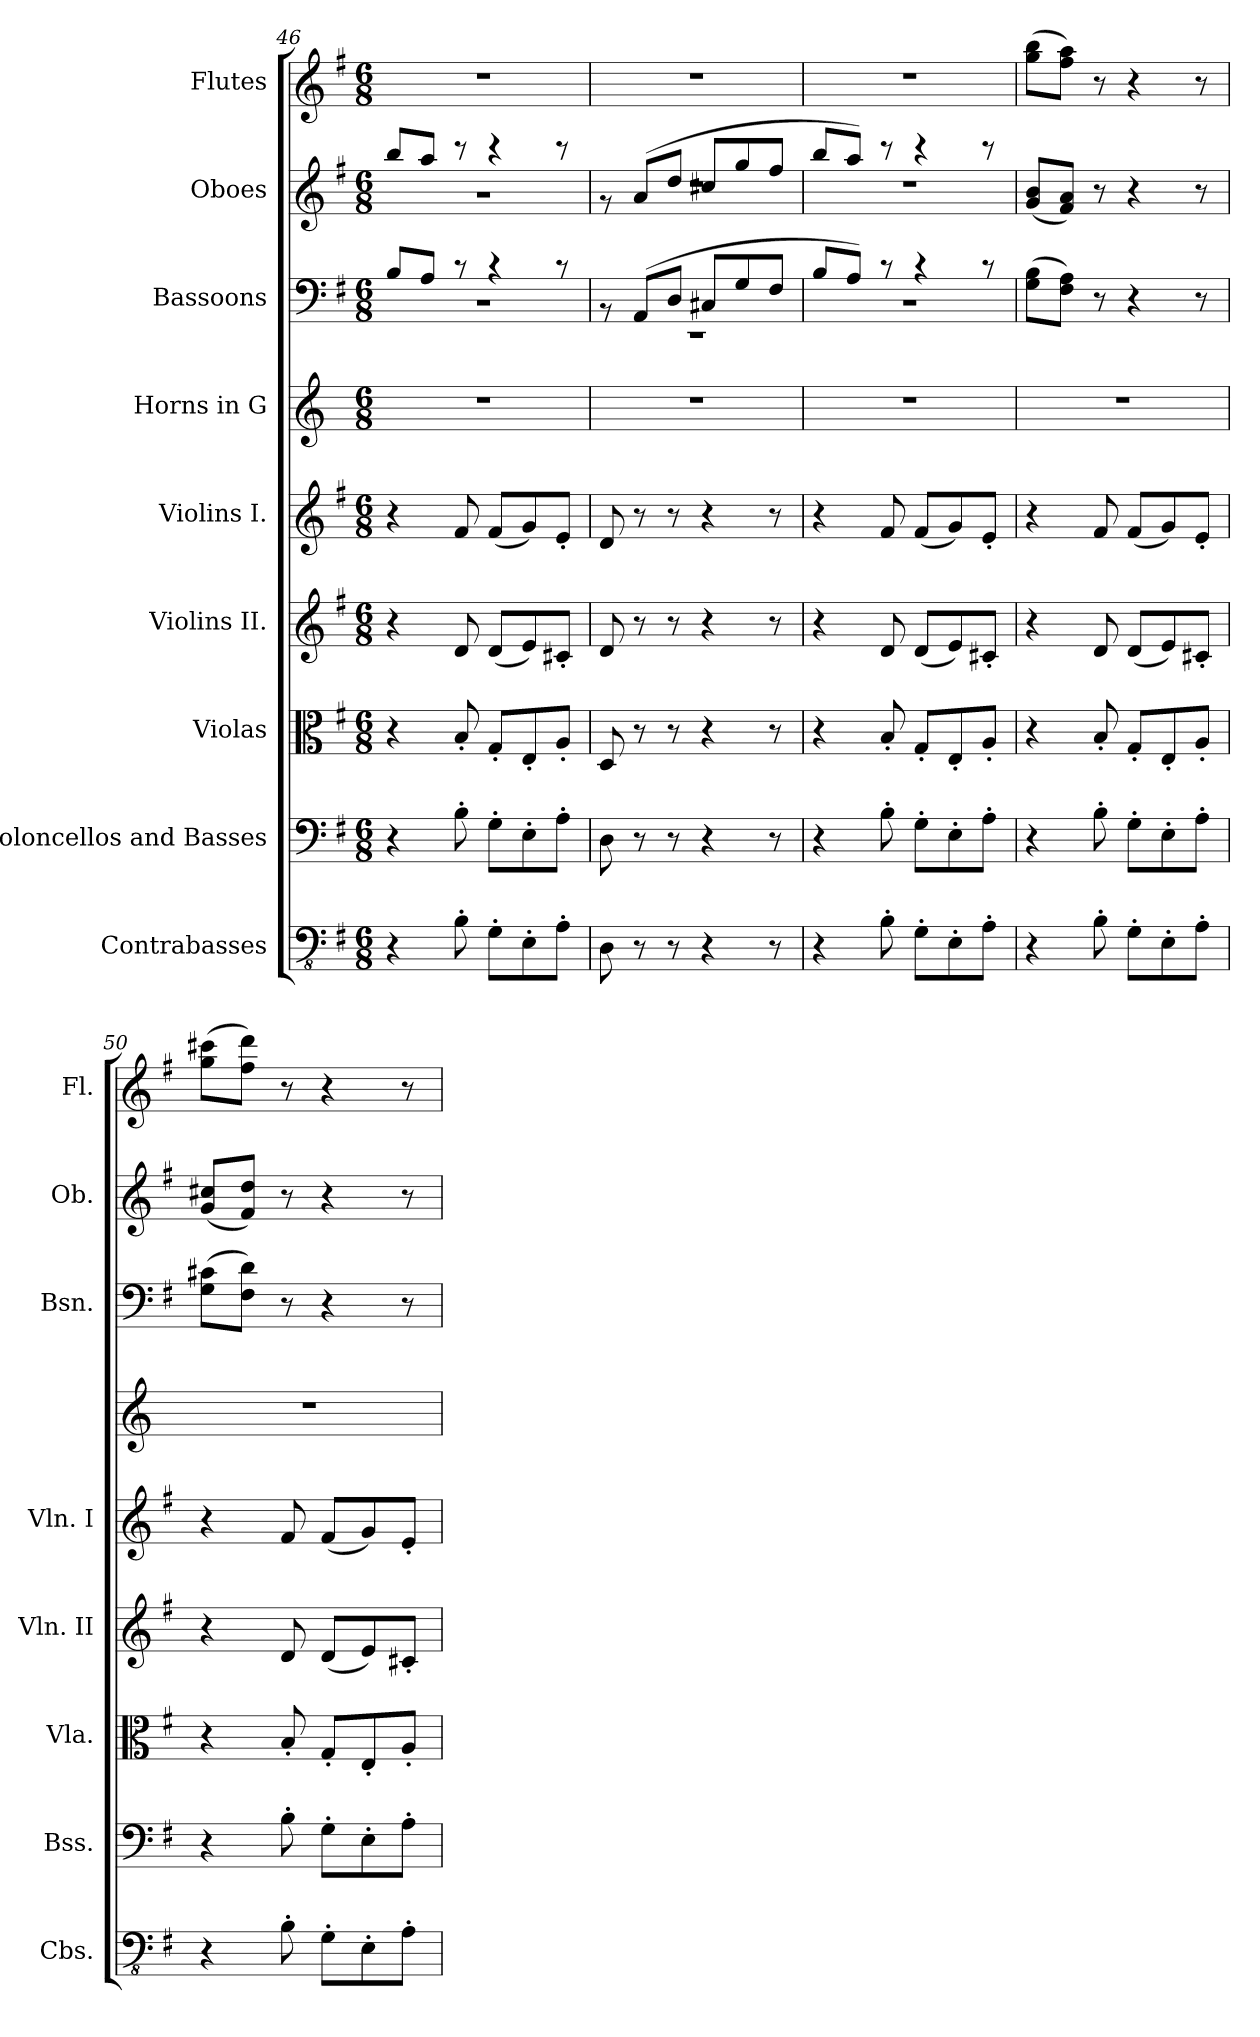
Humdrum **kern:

**kern	**kern	**kern	**kern	**kern	**kern	**kern	**kern	**kern
*part9	*part8	*part7	*part6	*part5	*part4	*part3	*part2	*part1
*staff9	*staff8	*staff7	*staff6	*staff5	*staff4	*staff3	*staff2	*staff1
*I"Contrabasses	*I"Violoncellos and Basses	*I"Violas	*I"Violins II.	*I"Violins I.	*I"Horns in G	*I"Bassoons	*I"Oboes	*I"Flutes
*I'Cbs.	*I'Bss.	*I'Vla.	*I'Vln. II	*I'Vln. I	*	*I'Bsn.	*I'Ob.	*I'Fl.
*clefFv4	*clefF4	*clefC3	*clefG2	*clefG2	*clefG2	*clefF4	*clefG2	*clefG2
*	*	*	*	*	*ITrd3c5	*	*	*
*k[f#]	*k[f#]	*k[f#]	*k[f#]	*k[f#]	*k[f#]	*k[f#]	*k[f#]	*k[f#]
*M6/8	*M6/8	*M6/8	*M6/8	*M6/8	*M6/8	*M6/8	*M6/8	*M6/8
=46	=46	=46	=46	=46	=46	=46	=46	=46
*	*	*	*	*	*	*^	*^	*
4r	4r	4r	4r	4r	2.r	8B/L	2.r	8bb/L	2.r	2.r
.	.	.	.	.	.	8A/J	.	8aa/J	.	.
8BB'\	8B'\	8B'/	8d/	8f#/	.	8r	.	8r	.	.
8GG'\L	8G'\L	8G'/L	(<8d/L	(<8f#/L	.	4r	.	4r	.	.
8EE'\	8E'\	8E'/	8e/)	8g/)	.	.	.	.	.	.
8AA'\J	8A'\J	8A'/J	8c#X'/J	8e'/J	.	8r	.	8r	.	.
=47	=47	=47	=47	=47	=47	=47	=47	=47	=47	=47
8DD\	8D\	8D/	8d/	8d/	2.r	8rBB	2.r	8rg	2.rdd	2.r
8r	8r	8r	8r	8r	.	(>8AA/L	.	(>8a/L	.	.
8r	8r	8r	8r	8r	.	8D/J	.	8dd/J	.	.
4r	4r	4r	4r	4r	.	8C#X/L	.	8cc#X/L	.	.
.	.	.	.	.	.	8G/	.	8gg/	.	.
8r	8r	8r	8r	8r	.	8F#/J	.	8ff#/J	.	.
=48	=48	=48	=48	=48	=48	=48	=48	=48	=48	=48
4r	4r	4r	4r	4r	2.r	8B/L	2.r	8bb/L	2.rdd	2.r
.	.	.	.	.	.	8A/J)	.	8aa/J)	.	.
8BB'\	8B'\	8B'/	8d/	8f#/	.	8r	.	8r	.	.
8GG'\L	8G'\L	8G'/L	(<8d/L	(<8f#/L	.	4r	.	4r	.	.
8EE'\	8E'\	8E'/	8e/)	8g/)	.	.	.	.	.	.
8AA'\J	8A'\J	8A'/J	8c#X'/J	8e'/J	.	8r	.	8r	.	.
*	*	*	*	*	*	*v	*v	*	*	*
*	*	*	*	*	*	*	*v	*v	*
=49	=49	=49	=49	=49	=49	=49	=49	=49
4r	4r	4r	4r	4r	2.r	(>8G\ 8B\L	(<8g/ 8b/L	(>8gg\ 8bb\L
.	.	.	.	.	.	8F#\ 8A\J)	8f#/ 8a/J)	8ff#\ 8aa\J)
8BB'\	8B'\	8B'/	8d/	8f#/	.	8r	8r	8r
8GG'\L	8G'\L	8G'/L	(<8d/L	(<8f#/L	.	4r	4r	4r
8EE'\	8E'\	8E'/	8e/)	8g/)	.	.	.	.
8AA'\J	8A'\J	8A'/J	8c#X'/J	8e'/J	.	8r	8r	8r
=50	=50	=50	=50	=50	=50	=50	=50	=50
4r	4r	4r	4r	4r	2.r	(>8G\ 8c#X\L	(<8g/ 8cc#X/L	(>8gg\ 8ccc#X\L
.	.	.	.	.	.	8F#\ 8d\J)	8f#/ 8dd/J)	8ff#\ 8ddd\J)
8BB'\	8B'\	8B'/	8d/	8f#/	.	8r	8r	8r
8GG'\L	8G'\L	8G'/L	(<8d/L	(<8f#/L	.	4r	4r	4r
8EE'\	8E'\	8E'/	8e/)	8g/)	.	.	.	.
8AA'\J	8A'\J	8A'/J	8c#X'/J	8e'/J	.	8r	8r	8r
=	=	=	=	=	=	=	=	=
*-	*-	*-	*-	*-	*-	*-	*-	*-
